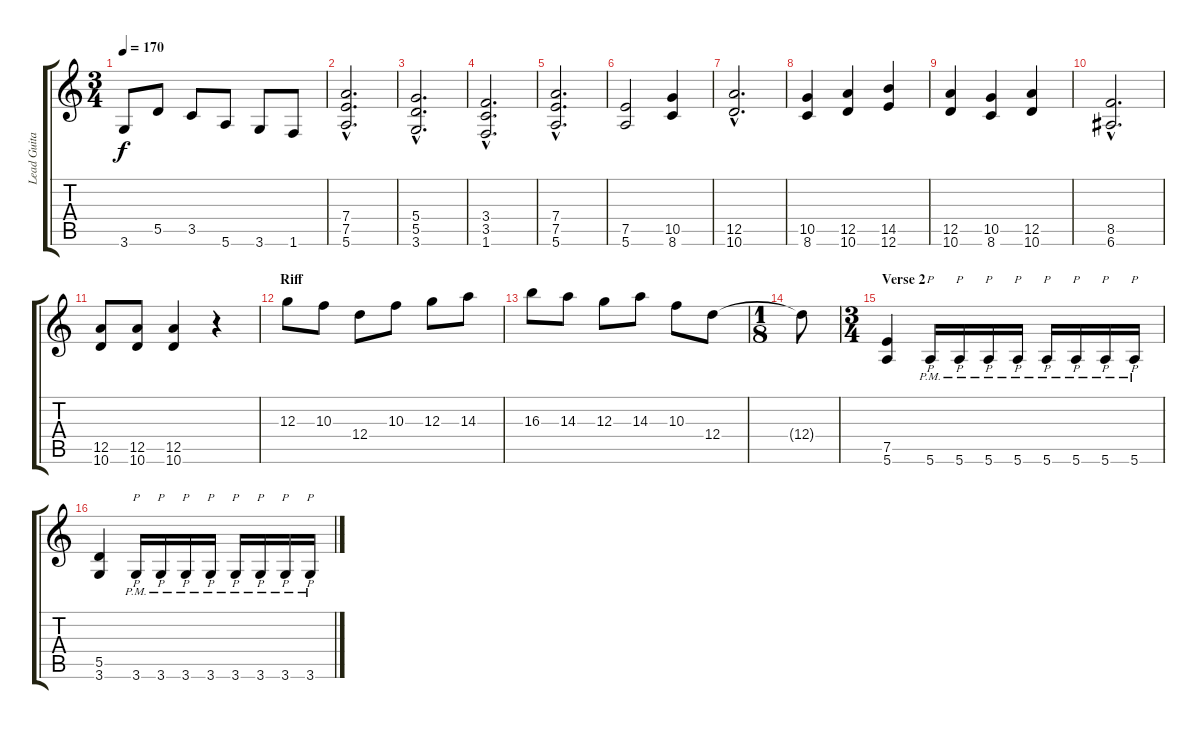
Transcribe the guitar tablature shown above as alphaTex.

\track ("Lead Guitar" "Lead Guita") {instrument distortionguitar}
\staff {score tabs}
\tuning (E4 B3 G3 D3 A2 E2) {hide}
\ts (3 4)
\tempo 170
\clef g2
\ks c
3.6.8{dy f} 5.5.8 3.5.8 5.6.8 3.6.8 1.6.8 |
(7.4{hac} 7.5{hac} 5.6{hac}).2{d} |
(5.4{hac} 5.5{hac} 3.6{hac}).2{d} |
(3.4{hac} 3.5{hac} 1.6{hac}).2{d} |
(7.4{hac} 7.5{hac} 5.6{hac}).2{d} |
(7.5 5.6).2 (10.5 8.6).4 |
(12.5{hac} 10.6{hac}).2{d} |
(10.5 8.6).4 (12.5 10.6).4 (14.5 12.6).4 |
(12.5 10.6).4 (10.5 8.6).4 (12.5 10.6).4 |
(8.5{hac} 6.6{hac}).2{d} |
(12.5 10.6).8 (12.5 10.6).8 (12.5 10.6).4 r.4 |
\section ("" "Riff")
12.3.8 10.3.8 12.4.8 10.3.8 12.3.8 14.3.8 |
16.3.8 14.3.8 12.3.8 14.3.8 10.3.8 12.4.8 |
\ts (1 8)
12.4{t}.8 |
\ts (3 4)
\section ("" "Verse 2")
(7.5 5.6).4{volume 16} 5.6{pm}.16{p} 5.6{pm}.16{p} 5.6{pm}.16{p} 5.6{pm}.16{p} 5.6{pm}.16{p} 5.6{pm}.16{p} 5.6{pm}.16{p} 5.6{pm}.16{p} |
(5.5 3.6).4 3.6{pm}.16{p} 3.6{pm}.16{p} 3.6{pm}.16{p} 3.6{pm}.16{p} 3.6{pm}.16{p} 3.6{pm}.16{p} 3.6{pm}.16{p} 3.6{pm}.16{p}
